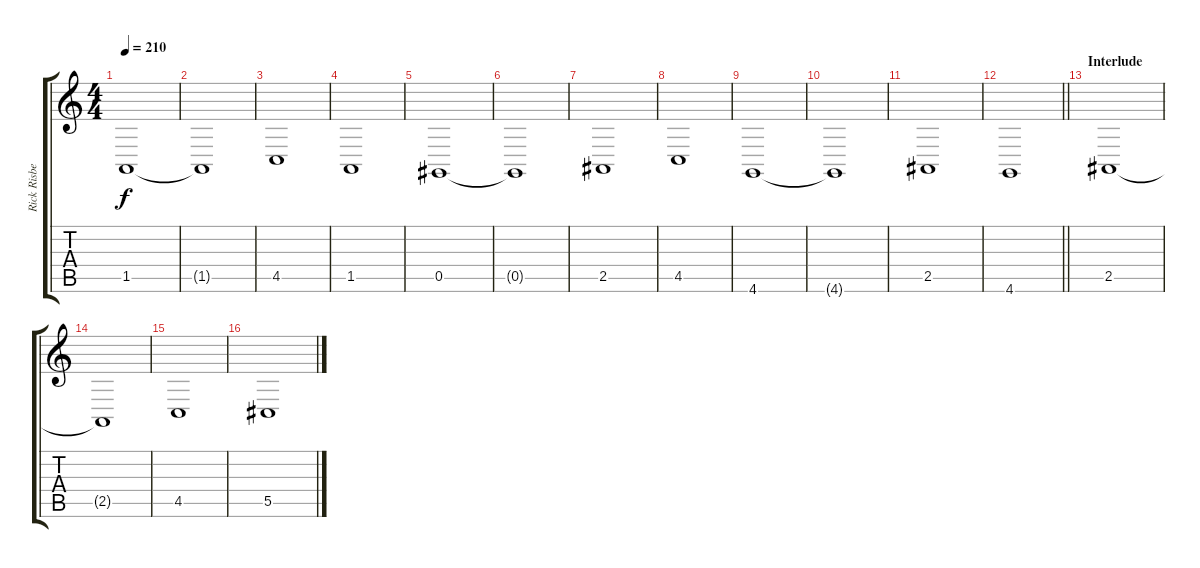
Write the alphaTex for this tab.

\track ("Rick Risberg" "Rick Risbe") {instrument viola}
\staff {score tabs}
\tuning (Eb4 Bb3 Gb3 Db3 Ab2 Eb2) {hide}
\ts (4 4)
\tempo 210
\clef g2
\ks c
1.5.1{dy f} |
1.5{t}.1 |
4.5.1 |
1.5.1 |
0.5.1 |
0.5{t}.1 |
2.5.1 |
4.5.1 |
4.6.1 |
4.6{t}.1 |
2.5.1 |
\barLineRight lightlight
4.6.1 |
\section ("" "Interlude")
2.5.1{volume 12} |
2.5{t}.1 |
4.5.1 |
5.5.1
